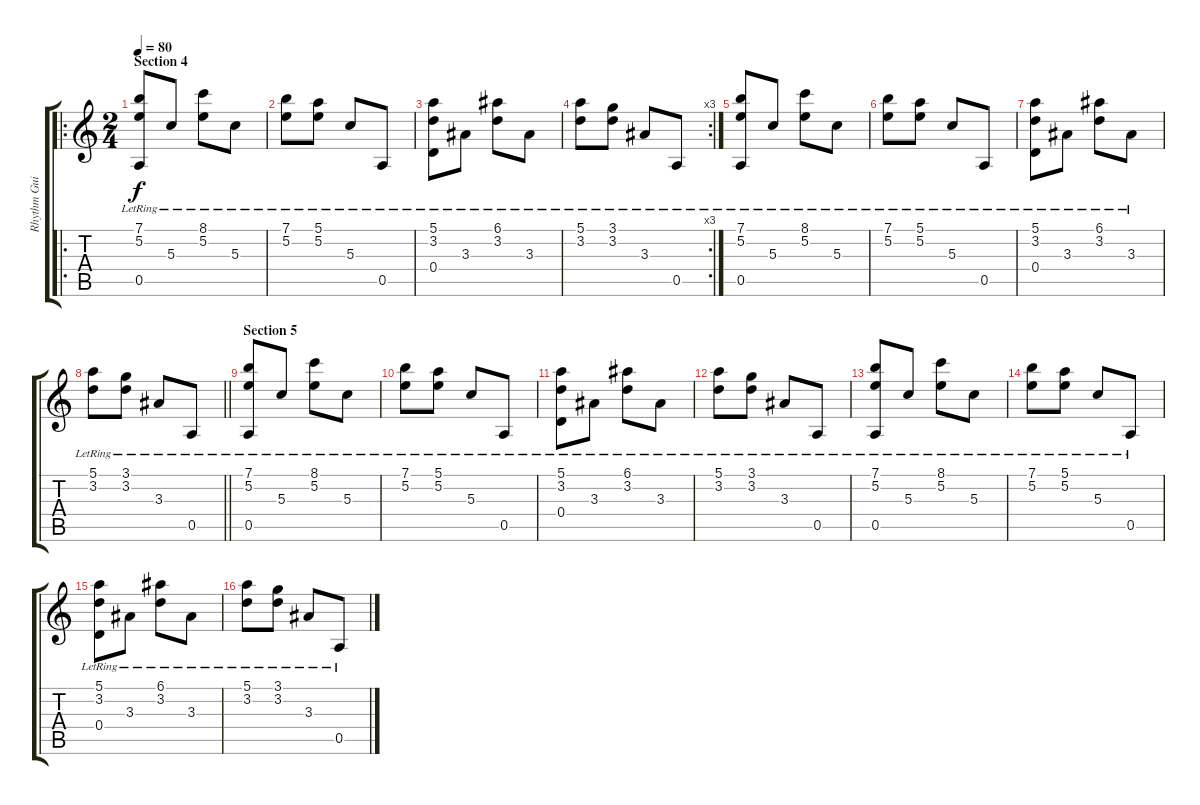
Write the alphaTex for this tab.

\track ("Rhythm Guitar" "Rhythm Gui") {instrument acousticguitarsteel}
\staff {score tabs}
\tuning (E4 B3 G3 D3 A2 E2) {hide}
\ro
\ts (2 4)
\section ("" "Section 4")
\tempo 80
\clef g2
\ks c
(7.1{lr} 5.2{lr} 0.5{lr}).8{dy f} 5.3{lr}.8 (8.1{lr} 5.2{lr}).8 5.3{lr}.8 |
(7.1{lr} 5.2{lr}).8 (5.1{lr} 5.2{lr}).8 5.3{lr}.8 0.5{lr}.8 |
(5.1{lr} 3.2{lr} 0.4{lr}).8 3.3{lr}.8 (6.1{lr} 3.2{lr}).8 3.3{lr}.8 |
\rc 3
(5.1{lr} 3.2{lr}).8 (3.1{lr} 3.2{lr}).8 3.3{lr}.8 0.5{lr}.8 |
(7.1{lr} 5.2{lr} 0.5{lr}).8 5.3{lr}.8 (8.1{lr} 5.2{lr}).8 5.3{lr}.8 |
(7.1{lr} 5.2{lr}).8 (5.1{lr} 5.2{lr}).8 5.3{lr}.8 0.5{lr}.8 |
(5.1{lr} 3.2{lr} 0.4{lr}).8 3.3{lr}.8 (6.1{lr} 3.2{lr}).8 3.3{lr}.8 |
\barLineRight lightlight
(5.1{lr} 3.2{lr}).8 (3.1{lr} 3.2{lr}).8 3.3{lr}.8 0.5{lr}.8 |
\section ("" "Section 5")
(7.1{lr} 5.2{lr} 0.5{lr}).8 5.3{lr}.8 (8.1{lr} 5.2{lr}).8 5.3{lr}.8 |
(7.1{lr} 5.2{lr}).8 (5.1{lr} 5.2{lr}).8 5.3{lr}.8 0.5{lr}.8 |
(5.1{lr} 3.2{lr} 0.4{lr}).8 3.3{lr}.8 (6.1{lr} 3.2{lr}).8 3.3{lr}.8 |
(5.1{lr} 3.2{lr}).8 (3.1{lr} 3.2{lr}).8 3.3{lr}.8 0.5{lr}.8 |
(7.1{lr} 5.2{lr} 0.5{lr}).8 5.3{lr}.8 (8.1{lr} 5.2{lr}).8 5.3{lr}.8 |
(7.1{lr} 5.2{lr}).8 (5.1{lr} 5.2{lr}).8 5.3{lr}.8 0.5{lr}.8 |
(5.1{lr} 3.2{lr} 0.4{lr}).8 3.3{lr}.8 (6.1{lr} 3.2{lr}).8 3.3{lr}.8 |
(5.1{lr} 3.2{lr}).8 (3.1{lr} 3.2{lr}).8 3.3{lr}.8 0.5{lr}.8
